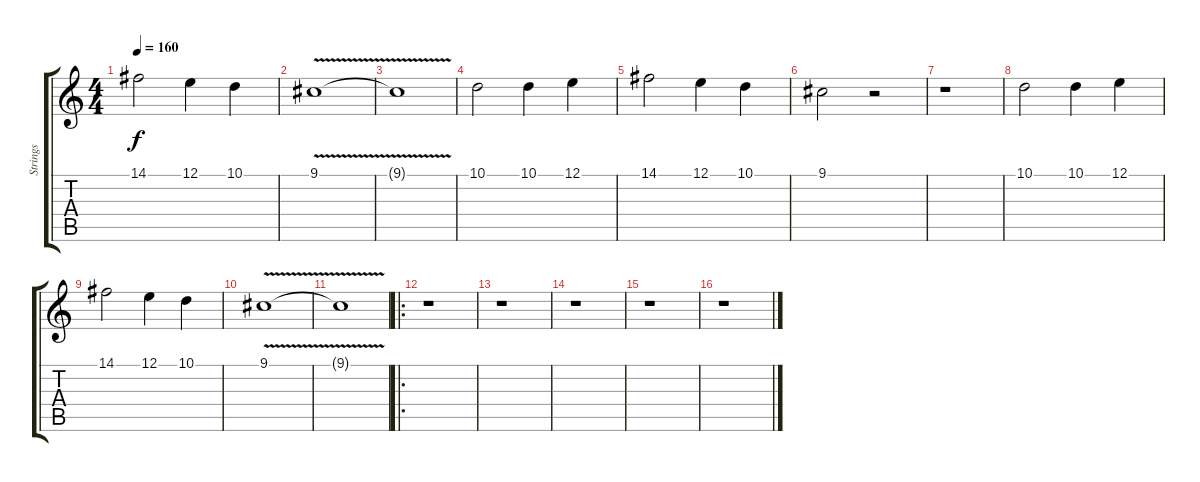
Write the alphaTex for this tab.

\track ("Strings" "Strings") {instrument stringensemble1}
\staff {score tabs}
\tuning (E4 B3 G3 D3 A2 E2) {hide}
\ts (4 4)
\tempo 160
\clef g2
\ks c
14.1.2{dy f} 12.1.4 10.1.4 |
9.1{v}.1 |
9.1{t}.1 |
10.1.2{volume 13 balance 16 instrument synthvoice} 10.1.4 12.1.4 |
14.1.2 12.1.4 10.1.4 |
9.1.2 r.2 |
r.1 |
10.1.2{volume 13 balance 16 instrument synthvoice} 10.1.4 12.1.4 |
14.1.2 12.1.4 10.1.4 |
9.1{v}.1 |
9.1{t}.1 |
\ro
r.1 |
r.1 |
r.1 |
r.1 |
r.1
